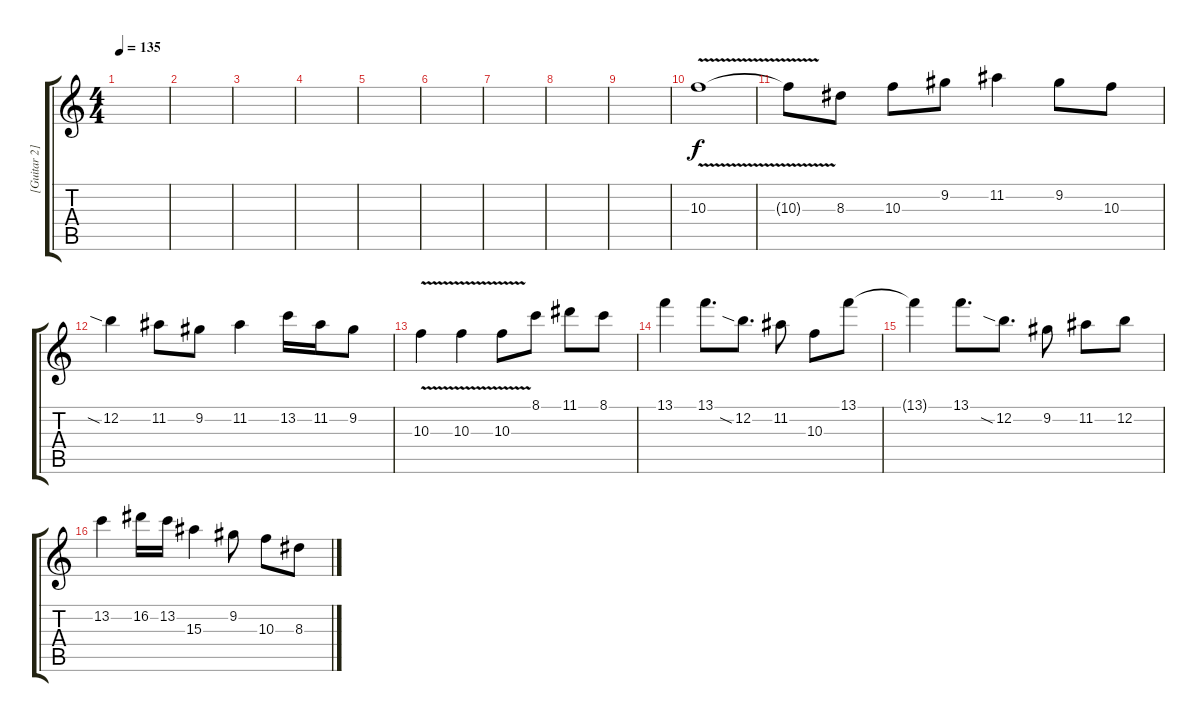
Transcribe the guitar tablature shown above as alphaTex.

\track ("[Guitar 2]" "[Guitar 2]") {instrument overdrivenguitar}
\staff {score tabs}
\tuning (E4 B3 G3 D3 A2 E2) {hide}
\ts (4 4)
\tempo 135
\clef g2
\ks c
|
|
|
|
|
|
|
|
|
10.3{v}.1 |
10.3{t}.8 8.3.8 10.3.8 9.2.8 11.2.4 9.2.8 10.3.8 |
12.2{sia}.4 11.2.8 9.2.8 11.2.4 13.2.16 11.2.16 9.2.8 |
10.3{v}.4 10.3{v}.4 10.3{v}.8 8.1.8 11.1.8 8.1.8 |
13.1.4 13.1.8{d} 12.2{sia}.8{d} 11.2.8 10.3.8 13.1.8 |
13.1{t}.4 13.1.8{d} 12.2{sia}.8{d} 9.2.8 11.2.8 12.2.8 |
13.2.4 16.2.16 13.2.16 15.3.4 9.2.8 10.3.8 8.3.8
